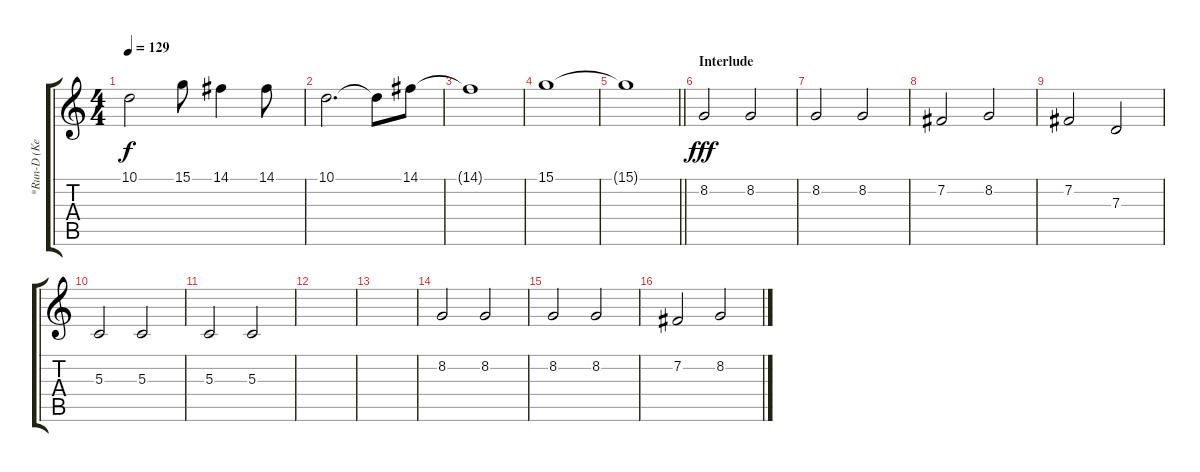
\track ("*Run-D (Keyboard 1)" "*Run-D (Ke") {instrument tremolostrings}
\staff {score tabs}
\tuning (E4 B3 G3 D3 A2 E2) {hide}
\ts (4 4)
\tempo 129
\clef g2
\ks c
10.1{t}.2{dy f} 15.1.8 14.1.4 14.1.8 |
10.1.2{d} 10.1{t}.8 14.1.8 |
14.1{t}.1 |
15.1.1 |
\barLineRight lightlight
15.1{t}.1 |
\section ("" "Interlude")
8.2.2{dy fff volume 16 instrument acousticgrandpiano} 8.2.2 |
8.2.2 8.2.2 |
7.2.2 8.2.2 |
7.2.2 7.3.2 |
5.3.2 5.3.2 |
5.3.2 5.3.2 |
|
|
8.2.2 8.2.2 |
8.2.2 8.2.2 |
7.2.2 8.2.2
